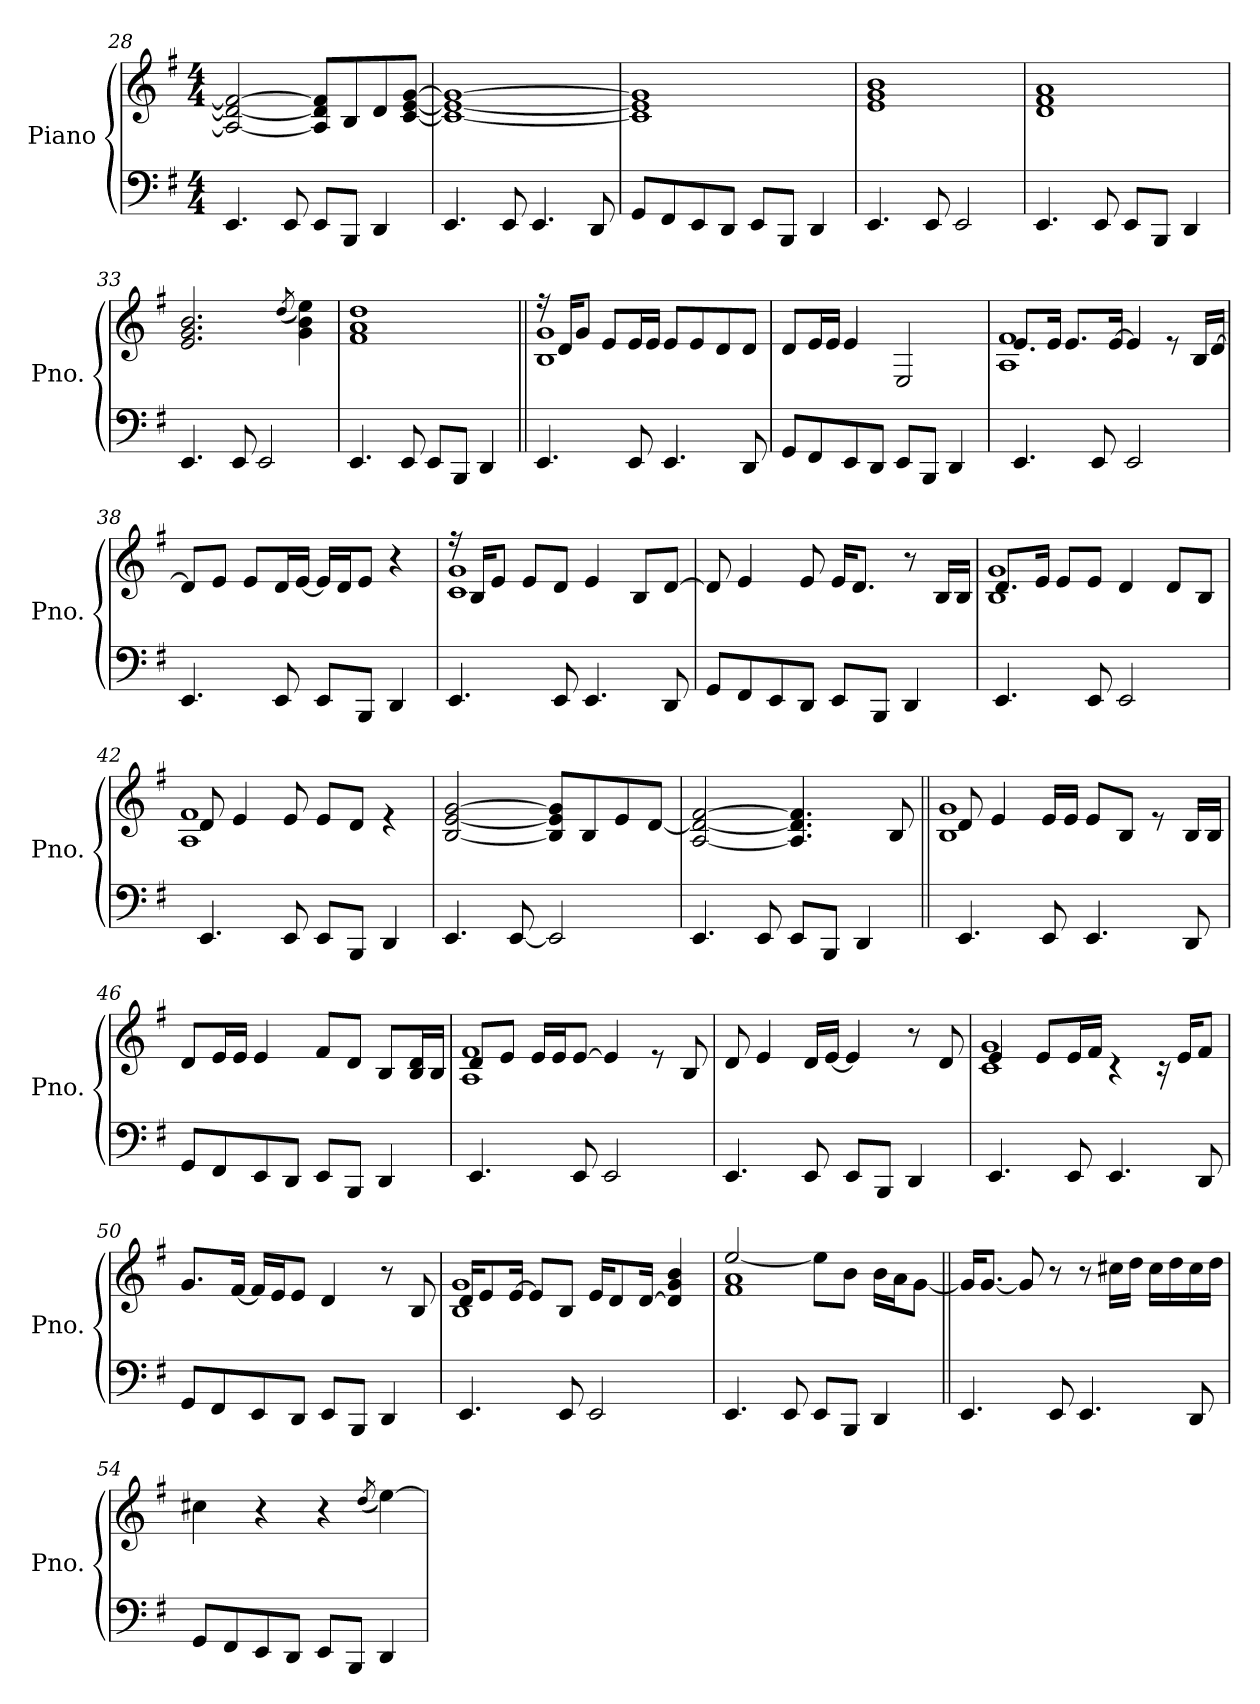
**kern	**kern
*part1	*part1
*staff2	*staff1
*I"Piano	*
*I'Pno.	*
*clefF4	*clefG2
*k[f#]	*k[f#]
*M4/4	*M4/4
=28	=28
4.EE/	2A/_ 2d/_ 2f#/_
8EE/	.
8EE/L	8A/] 8d/] 8f#/]L
8BBB/J	8B/
4DD/	8d/
.	[8c/ [8e/ [8g/J
=29	=29
4.EE/	1c_ 1e_ 1g_
8EE/	.
4.EE/	.
8DD/	.
!!LO:LB:g=z
=30	=30
8GG/L	1c] 1e] 1g]
8FF#/	.
8EE/	.
8DD/J	.
8EE/L	.
8BBB/J	.
4DD/	.
=31	=31
4.EE/	1e 1g 1b
8EE/	.
2EE/	.
=32	=32
4.EE/	1d 1f# 1a
8EE/	.
8EE/L	.
8BBB/J	.
4DD/	.
=33	=33
4.EE/	2.e/ 2.g/ 2.b/
8EE/	.
2EE/	.
.	(<8qdd/
.	4g\ 4b\ 4ee\)
=34	=34
4.EE/	1f# 1a 1dd
8EE/	.
8EE/L	.
8BBB/J	.
4DD/	.
!!LO:LB:g=z
=35||	=35||
*	*^
4.EE/	16r	1B 1g
.	16d/KL	.
.	8g/J	.
.	8e/L	.
8EE/	16e/L	.
.	16e/JJ	.
4.EE/	8e/L	.
.	8e/	.
.	8d/	.
8DD/	8d/J	.
*	*v	*v
=36	=36
8GG/L	8d/L
8FF#/	16e/L
.	16e/JJ
8EE/	4e/
8DD/J	.
8EE/L	2E/
8BBB/J	.
4DD/	.
=37	=37
*	*^
4.EE/	8.e/L	1A 1f#
.	16e/Jk	.
.	8.e/L	.
8EE/	.	.
.	[16e/Jk	.
2EE/	4e/]	.
.	8re	.
.	16B/LL	.
.	[16d/JJ	.
*	*v	*v
=38	=38
4.EE/	8d/L]
.	8e/J
.	8e/L
8EE/	16d/L
.	[16e/JJ
8EE/L	16e/LL]
.	16d/J
8BBB/J	8e/J
4DD/	4r
!!LO:LB:g=z
=39	=39
*	*^
4.EE/	16r	1c 1g
.	16B/KL	.
.	8e/J	.
.	8e/L	.
8EE/	8d/J	.
4.EE/	4e/	.
.	8B/L	.
8DD/	[8d/J	.
*	*v	*v
=40	=40
8GG/L	8d/]
8FF#/	4e/
8EE/	.
8DD/J	8e/
8EE/L	16e/KL
.	8.d/J
8BBB/J	.
4DD/	8r
.	16B/LL
.	16B/JJ
=41	=41
*	*^
4.EE/	8.d/L	1B 1g
.	16e/Jk	.
.	8e/L	.
8EE/	8e/J	.
2EE/	4d/	.
.	8d/L	.
.	8B/J	.
=42	=42	=42
4.EE/	8d/	1A 1f#
.	4e/	.
8EE/	8e/	.
8EE/L	8e/L	.
8BBB/J	8d/J	.
4DD/	4re	.
*	*v	*v
!!LO:PB:g=z
=43	=43
4.EE/	[2B/ [2e/ [2g/
[8EE/	.
2EE/]	8B/] 8e/] 8g/]L
.	8B/
.	8e/
.	[8d/J
=44	=44
4.EE/	[2A/ 2d/_ [2f#/
8EE/	.
8EE/L	4.A/] 4.d/] 4.f#/]
8BBB/J	.
4DD/	.
.	8B/
=45||	=45||
*	*^
4.EE/	8d/	1B 1g
.	4e/	.
8EE/	16e/LL	.
.	16e/JJ	.
4.EE/	8e/L	.
.	8B/J	.
.	8re	.
8DD/	16B/LL	.
.	16B/JJ	.
*	*v	*v
=46	=46
8GG/L	8d/L
8FF#/	16e/L
.	16e/JJ
8EE/	4e/
8DD/J	.
8EE/L	8f#/L
8BBB/J	8d/J
4DD/	8B/L
.	16B/ 16d/L
.	16B/JJ
!!LO:LB:g=z
=47	=47
*	*^
4.EE/	8d/L	1A 1f#
.	8e/J	.
.	16e/LL	.
.	16e/J	.
8EE/	[8e/J	.
2EE/	4e/]	.
.	8re	.
.	8B/	.
*	*v	*v
=48	=48
4.EE/	8d/
.	4e/
8EE/	16d/LL
.	[16e/JJ
8EE/L	4e/]
8BBB/J	.
4DD/	8r
.	8d/
=49	=49
*	*^
4.EE/	4e/	1c 1g
.	8e/L	.
8EE/	16e/L	.
.	16f#/JJ	.
4.EE/	4rc	.
.	16rc	.
.	16e/KL	.
8DD/	8f#/J	.
*	*v	*v
=50	=50
8GG/L	8.g/L
8FF#/	.
.	[16f#/Jk
8EE/	16f#/LL]
.	16e/J
8DD/J	8e/J
8EE/L	4d/
8BBB/J	.
4DD/	8r
.	8B/
!!LO:LB:g=z
=51	=51
*	*^
4.EE/	16d/KL	1B 1g
.	8e/	.
.	[16e/Jk	.
.	8e/L]	.
8EE/	8B/J	.
2EE/	16e/KL	.
.	8d/	.
.	[16d/Jk	.
.	4d/] 4g/ 4b/	.
=52	=52	=52
4.EE/	1f# 1a	[2ee/
8EE/	.	.
8EE/L	.	8ee\L]
8BBB/J	.	8b\J
4DD/	.	16b\LL
.	.	16a\J
.	.	[8g\J
=53||	=53||	=53||
!	!LO:TX:a:i:t=Guitar Solo 1	!
*	*v	*v
4.EE/	16g/KL]
.	[8.g/J
.	8g/]
8EE/	8r
4.EE/	8r
.	16cc#X\LL
.	16dd\JJ
.	16cc#\LL
.	16dd\
8DD/	16cc#\
.	16dd\JJ
=54	=54
8GG/L	4cc#X\
8FF#/	.
8EE/	4r
8DD/J	.
8EE/L	4r
8BBB/J	.
.	(<8qdd/
4DD/	[4ee\)
=	=
*-	*-
